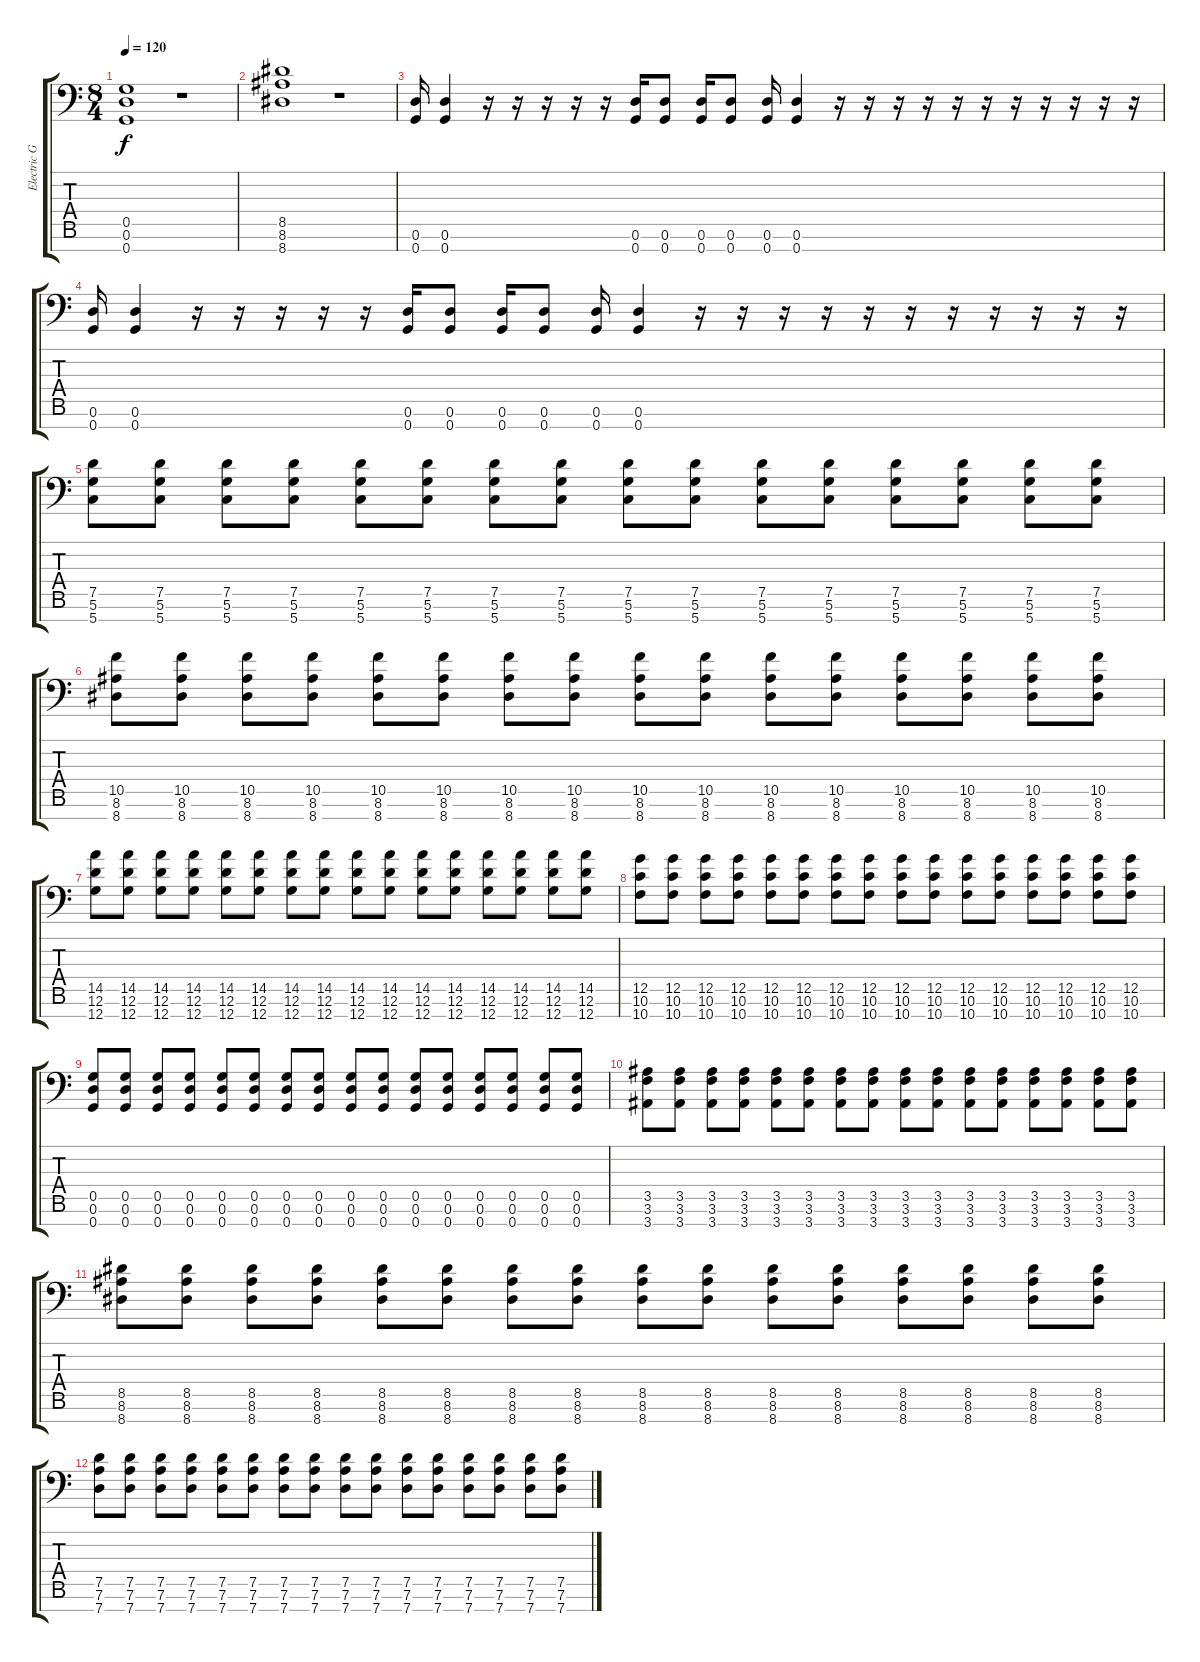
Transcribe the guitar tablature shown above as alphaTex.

\track ("Electric Guitar" "Electric G") {instrument distortionguitar}
\staff {score tabs}
\tuning (D4 A3 F3 C3 G2 D2 G1) {hide}
\ts (8 4)
\tempo 120
\clef f4
\ks c
(0.5 0.6 0.7).1{dy f} r.1 |
(8.5 8.6 8.7).1 r.1 |
(0.6 0.7).16 (0.6 0.7).4 r.16 r.16 r.16 r.16 r.16 (0.6 0.7).16 (0.6 0.7).8 (0.6 0.7).16 (0.6 0.7).8 (0.6 0.7).16 (0.6 0.7).4 r.16 r.16 r.16 r.16 r.16 r.16 r.16 r.16 r.16 r.16 r.16 |
(0.6 0.7).16 (0.6 0.7).4 r.16 r.16 r.16 r.16 r.16 (0.6 0.7).16 (0.6 0.7).8 (0.6 0.7).16 (0.6 0.7).8 (0.6 0.7).16 (0.6 0.7).4 r.16 r.16 r.16 r.16 r.16 r.16 r.16 r.16 r.16 r.16 r.16 |
(7.5 5.6 5.7).8 (7.5 5.6 5.7).8 (7.5 5.6 5.7).8 (7.5 5.6 5.7).8 (7.5 5.6 5.7).8 (7.5 5.6 5.7).8 (7.5 5.6 5.7).8 (7.5 5.6 5.7).8 (7.5 5.6 5.7).8 (7.5 5.6 5.7).8 (7.5 5.6 5.7).8 (7.5 5.6 5.7).8 (7.5 5.6 5.7).8 (7.5 5.6 5.7).8 (7.5 5.6 5.7).8 (7.5 5.6 5.7).8 |
(10.5 8.6 8.7).8 (10.5 8.6 8.7).8 (10.5 8.6 8.7).8 (10.5 8.6 8.7).8 (10.5 8.6 8.7).8 (10.5 8.6 8.7).8 (10.5 8.6 8.7).8 (10.5 8.6 8.7).8 (10.5 8.6 8.7).8 (10.5 8.6 8.7).8 (10.5 8.6 8.7).8 (10.5 8.6 8.7).8 (10.5 8.6 8.7).8 (10.5 8.6 8.7).8 (10.5 8.6 8.7).8 (10.5 8.6 8.7).8 |
(14.5 12.6 12.7).8 (14.5 12.6 12.7).8 (14.5 12.6 12.7).8 (14.5 12.6 12.7).8 (14.5 12.6 12.7).8 (14.5 12.6 12.7).8 (14.5 12.6 12.7).8 (14.5 12.6 12.7).8 (14.5 12.6 12.7).8 (14.5 12.6 12.7).8 (14.5 12.6 12.7).8 (14.5 12.6 12.7).8 (14.5 12.6 12.7).8 (14.5 12.6 12.7).8 (14.5 12.6 12.7).8 (14.5 12.6 12.7).8 |
(12.5 10.6 10.7).8 (12.5 10.6 10.7).8 (12.5 10.6 10.7).8 (12.5 10.6 10.7).8 (12.5 10.6 10.7).8 (12.5 10.6 10.7).8 (12.5 10.6 10.7).8 (12.5 10.6 10.7).8 (12.5 10.6 10.7).8 (12.5 10.6 10.7).8 (12.5 10.6 10.7).8 (12.5 10.6 10.7).8 (12.5 10.6 10.7).8 (12.5 10.6 10.7).8 (12.5 10.6 10.7).8 (12.5 10.6 10.7).8 |
(0.5 0.6 0.7).8 (0.5 0.6 0.7).8 (0.5 0.6 0.7).8 (0.5 0.6 0.7).8 (0.5 0.6 0.7).8 (0.5 0.6 0.7).8 (0.5 0.6 0.7).8 (0.5 0.6 0.7).8 (0.5 0.6 0.7).8 (0.5 0.6 0.7).8 (0.5 0.6 0.7).8 (0.5 0.6 0.7).8 (0.5 0.6 0.7).8 (0.5 0.6 0.7).8 (0.5 0.6 0.7).8 (0.5 0.6 0.7).8 |
(3.5 3.6 3.7).8 (3.5 3.6 3.7).8 (3.5 3.6 3.7).8 (3.5 3.6 3.7).8 (3.5 3.6 3.7).8 (3.5 3.6 3.7).8 (3.5 3.6 3.7).8 (3.5 3.6 3.7).8 (3.5 3.6 3.7).8 (3.5 3.6 3.7).8 (3.5 3.6 3.7).8 (3.5 3.6 3.7).8 (3.5 3.6 3.7).8 (3.5 3.6 3.7).8 (3.5 3.6 3.7).8 (3.5 3.6 3.7).8 |
(8.5 8.6 8.7).8 (8.5 8.6 8.7).8 (8.5 8.6 8.7).8 (8.5 8.6 8.7).8 (8.5 8.6 8.7).8 (8.5 8.6 8.7).8 (8.5 8.6 8.7).8 (8.5 8.6 8.7).8 (8.5 8.6 8.7).8 (8.5 8.6 8.7).8 (8.5 8.6 8.7).8 (8.5 8.6 8.7).8 (8.5 8.6 8.7).8 (8.5 8.6 8.7).8 (8.5 8.6 8.7).8 (8.5 8.6 8.7).8 |
(7.5 7.6 7.7).8 (7.5 7.6 7.7).8 (7.5 7.6 7.7).8 (7.5 7.6 7.7).8 (7.5 7.6 7.7).8 (7.5 7.6 7.7).8 (7.5 7.6 7.7).8 (7.5 7.6 7.7).8 (7.5 7.6 7.7).8 (7.5 7.6 7.7).8 (7.5 7.6 7.7).8 (7.5 7.6 7.7).8 (7.5 7.6 7.7).8 (7.5 7.6 7.7).8 (7.5 7.6 7.7).8 (7.5 7.6 7.7).8
